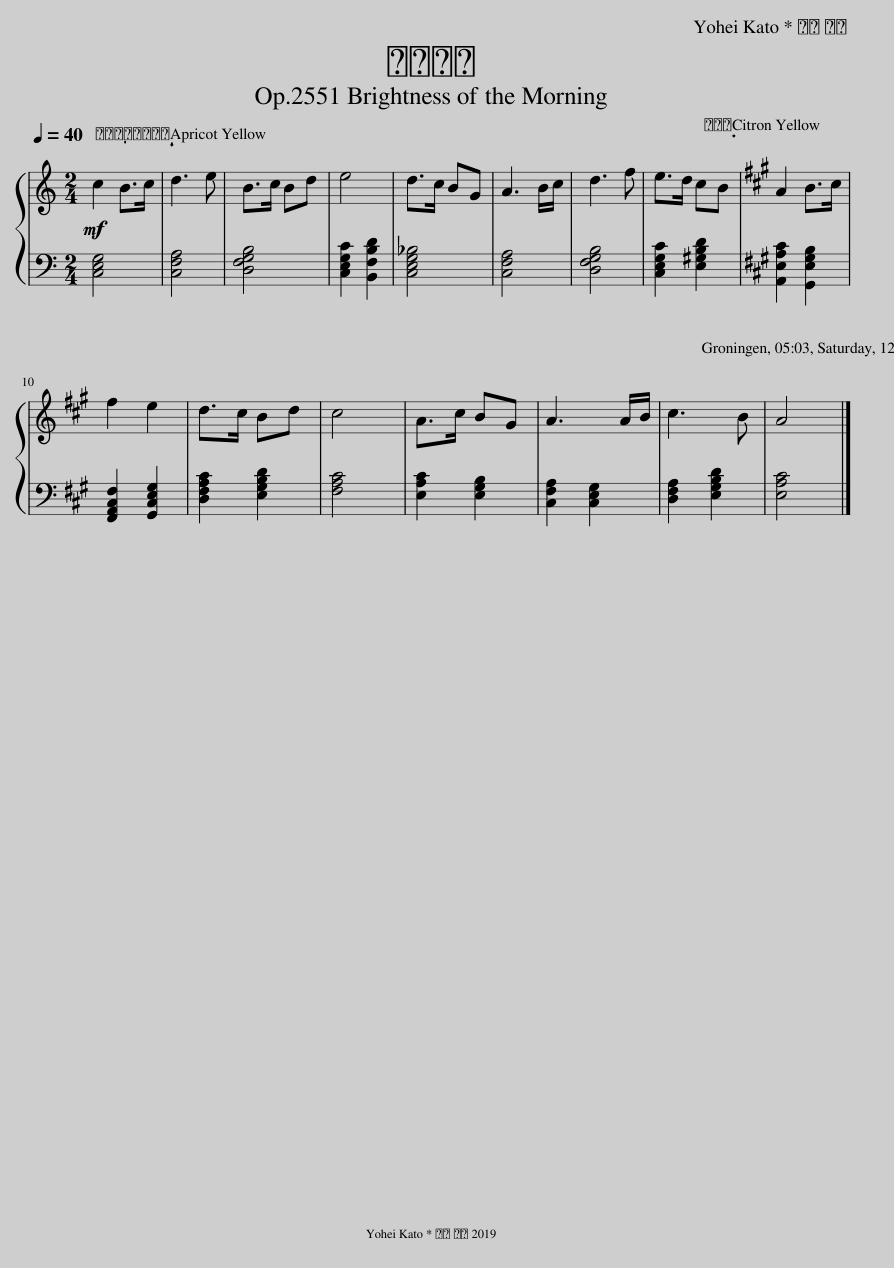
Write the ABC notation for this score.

X:1
%%score { 1 | 2 }
L:1/8
Q:1/4=40
M:2/4
I:linebreak $
K:C
V:1 treble
V:2 bass
V:1
!mf! c2 B>c | d3 e | B>c Bd | e4 | d>c BG | %5
 A3 B/c/ | d3 f | e>d cB |[K:A] A2 B>c |$ f2 e2 | %10
 d>c Bd | c4 | A>c BG | A3 A/B/ | c3 B | %15
 A4 |] %16
V:2
 [C,E,G,]4 | [C,F,A,]4 | [D,F,G,B,]4 | [C,E,G,C]2 [B,,F,B,D]2 | [C,E,G,_B,]4 | %5
 [C,F,A,]4 | [D,F,G,B,]4 | [C,E,G,C]2 [E,^G,B,D]2 |[K:A] [A,,E,A,C]2 [G,,E,G,B,]2 |$ [F,,A,,C,F,]2 [G,,C,E,G,]2 | %10
 [D,F,A,C]2 [E,G,B,D]2 | [F,A,C]4 | [E,A,C]2 [E,G,B,]2 | [C,F,A,]2 [C,E,G,]2 | [D,F,A,]2 [E,G,B,D]2 | %15
 [E,A,C]4 |] %16
